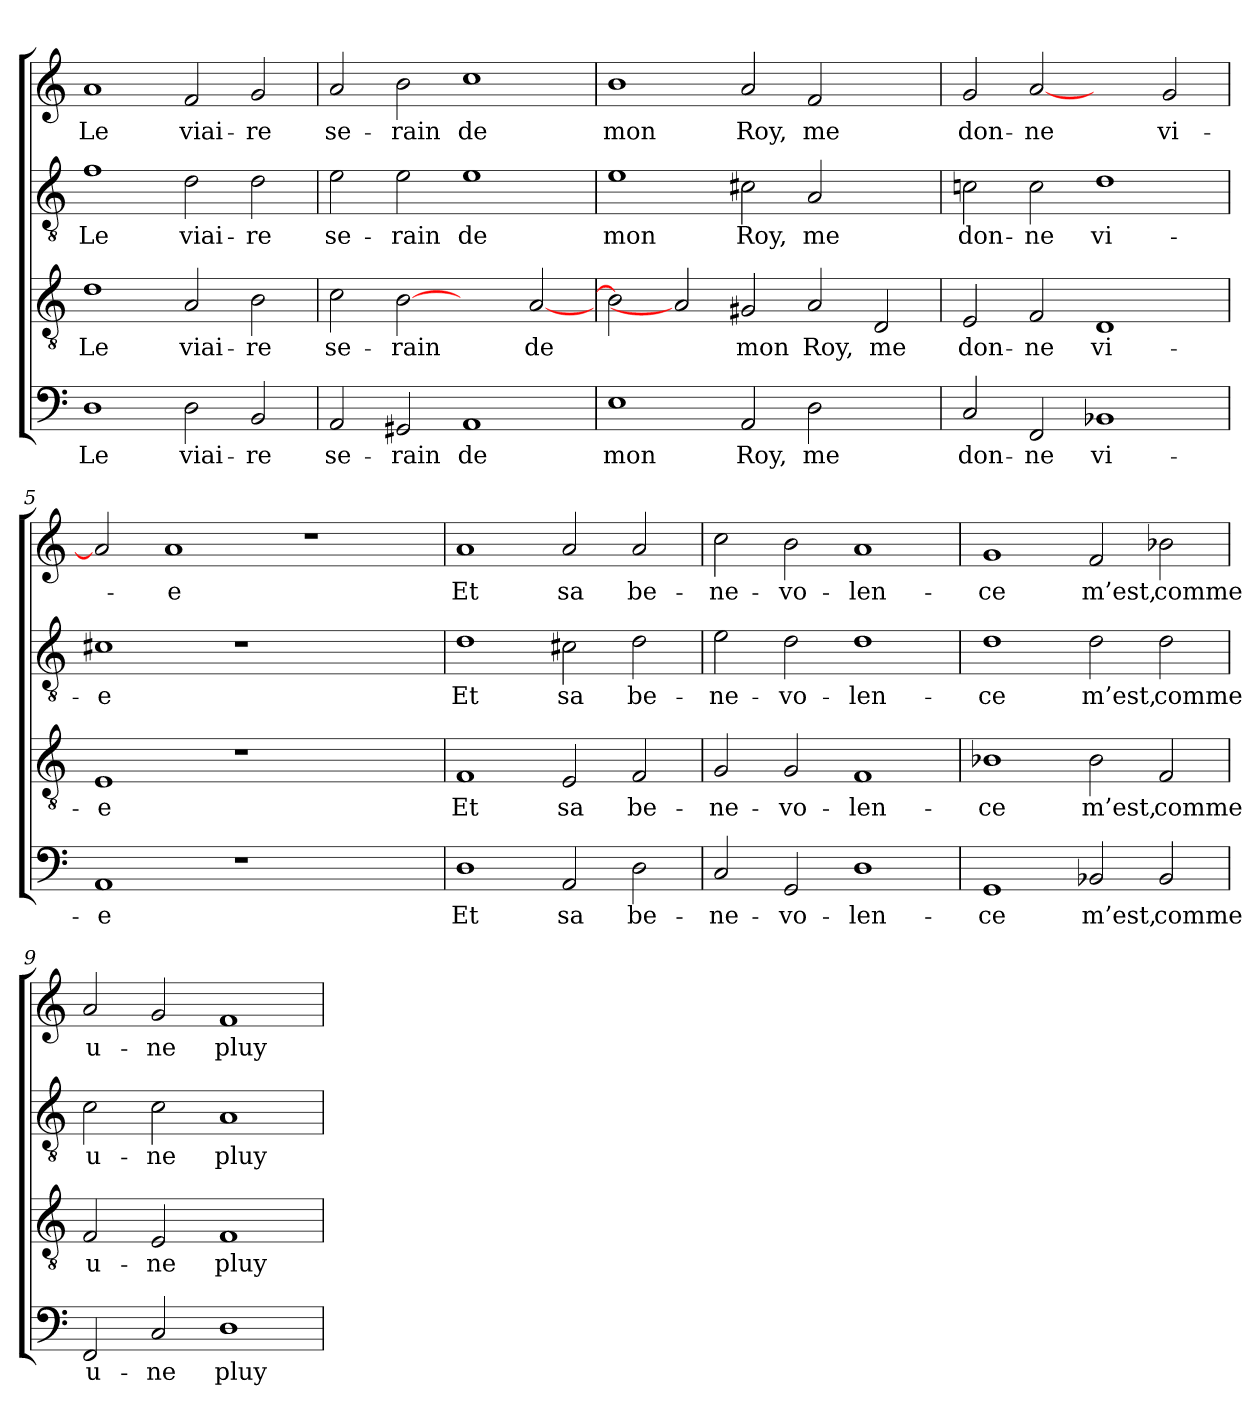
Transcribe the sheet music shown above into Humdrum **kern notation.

**kern	**text	**kern	**text	**kern	**text	**kern	**text
*part4	*part4	*part3	*part3	*part2	*part2	*part1	*part1
*staff4	*staff4	*staff3	*staff3	*staff2	*staff2	*staff1	*staff1
*clefF4	*	*clefGv2	*	*clefGv2	*	*clefG2	*
*k[]	*	*k[]	*	*k[]	*	*k[]	*
=1	=1	=1	=1	=1	=1	=1	=1
1D	Le	1d	Le	1f	Le	1a	Le
2D	viai-	2A	viai-	2d	viai-	2f	viai-
2BB	-re	2B	-re	2d	-re	2g	-re
=2	=2	=2	=2	=2	=2	=2	=2
2AA	se-	2c	se-	2e	se-	2a	se-
2GG#X	-rain	[2B	-rain	2e	-rain	2b	-rain
1AA	de	2ryy	.	1e	de	1cc	de
.	.	[2A	de	.	.	.	.
=3	=3	=3	=3	=3	=3	=3	=3
1E	mon	2B]	.	1e	mon	1b	mon
.	.	2A]	.	.	.	.	.
2AA	Roy,	2G#X	mon	2c#X	Roy,	2a	Roy,
2D	me	2A	Roy,	2A	me	2f	me
2ryy	.	2D	me	2ryy	.	2ryy	.
=4	=4	=4	=4	=4	=4	=4	=4
2C	don-	2E	don-	2cn	don-	2g	don-
2FF	-ne	2F	-ne	2c	-ne	[2a	-ne
1BB-X	vi-	1D	vi-	1d	vi-	2ryy	.
.	.	.	.	.	.	2g	vi-
=5	=5	=5	=5	=5	=5	=5	=5
1AA	-e	1E	-e	1c#X	-e	2a]	.
.	.	.	.	.	.	1a	-e
1r	.	1r	.	1r	.	.	.
.	.	.	.	.	.	1r	.
2ryy	.	2ryy	.	2ryy	.	.	.
!!LO:LB:g=z
=6	=6	=6	=6	=6	=6	=6	=6
1D	Et	1F	Et	1d	Et	1a	Et
2AA	sa	2E	sa	2c#X	sa	2a	sa
2D	be-	2F	be-	2d	be-	2a	be-
=7	=7	=7	=7	=7	=7	=7	=7
2C	-ne-	2G	-ne-	2e	-ne-	2cc	-ne-
2GG	-vo-	2G	-vo-	2d	-vo-	2b	-vo-
1D	-len-	1F	-len-	1d	-len-	1a	-len-
=8	=8	=8	=8	=8	=8	=8	=8
1GG	-ce	1B-X	-ce	1d	-ce	1g	-ce
2BB-X	m’est,	2B-	m’est,	2d	m’est,	2f	m’est,
2BB-	comme	2F	comme	2d	comme	2b-X	comme
=9	=9	=9	=9	=9	=9	=9	=9
2FF	u-	2F	u-	2c	u-	2a	u-
2C	-ne	2E	-ne	2c	-ne	2g	-ne
1D	pluy-	1F	pluy-	1A	pluy-	1f	pluy-
=	=	=	=	=	=	=	=
*-	*-	*-	*-	*-	*-	*-	*-
